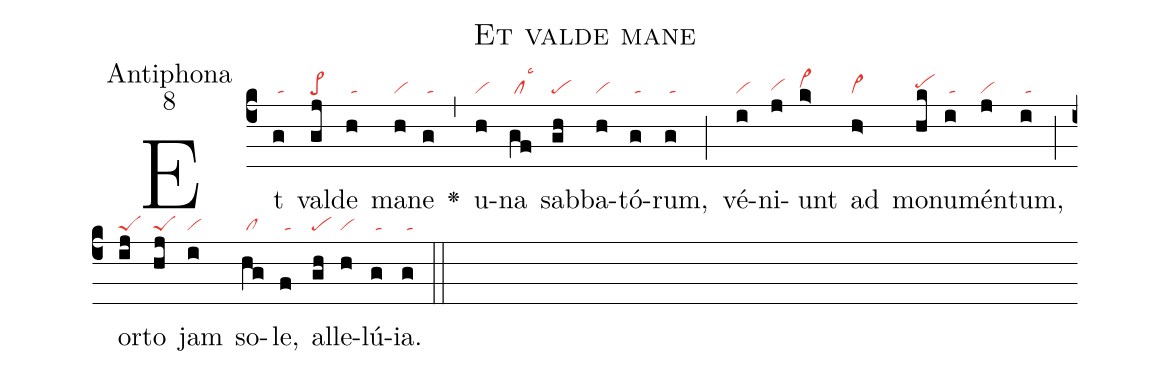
name:Et valde mane;
office-part:Antiphona;
mode:8;
nabc-lines:1;
%%
(c4) Et(g|/ta) val(gj|pe>)de(h|/ta) ma(h|vi)ne(g|/ta) <v>\greheightstar</v>(,)
u(h|vi)na(gf|/cllsc3) sab(gh|pe)ba(h|vi)tó(g|/ta)rum,(g|/ta) (;)
vé(i|vi)ni(j|vihg)unt(k>|vi>hh) ad(h>|vi>) mo(hk|pehh)nu(i|/ta)mén(j|vi)tum,(i|/ta) (;)
or(ij|peS)to(hj|peS) jam(i|vi) so(hg|/cl)le,(f|/ta) al(gh|pe)le(h|vi)lú(g|/ta)ia.(g|/ta) (::)
